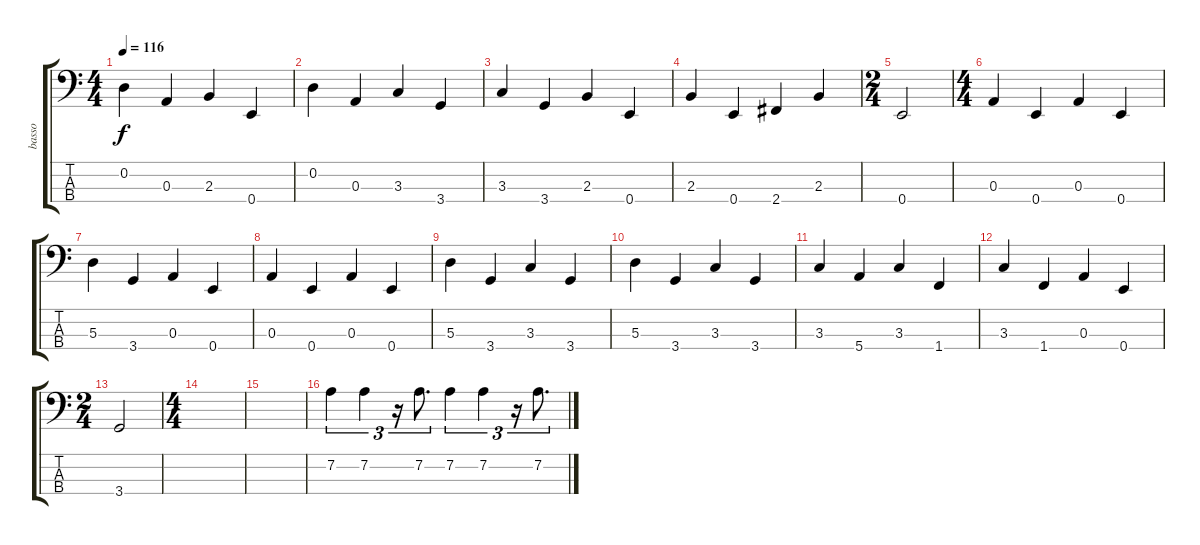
\track ("basso" "basso") {instrument acousticbass}
\staff {score tabs}
\tuning (G2 D2 A1 E1) {hide}
\ts (4 4)
\tempo 116
\clef f4
\ks c
0.2.4{dy f} 0.3.4 2.3.4 0.4.4 |
0.2.4 0.3.4 3.3.4 3.4.4 |
3.3.4 3.4.4 2.3.4 0.4.4 |
2.3.4 0.4.4 2.4.4 2.3.4 |
\ts (2 4)
0.4.2 |
\ts (4 4)
0.3.4 0.4.4 0.3.4 0.4.4 |
5.3.4 3.4.4 0.3.4 0.4.4 |
0.3.4 0.4.4 0.3.4 0.4.4 |
5.3.4 3.4.4 3.3.4 3.4.4 |
5.3.4 3.4.4 3.3.4 3.4.4 |
3.3.4 5.4.4 3.3.4 1.4.4 |
3.3.4 1.4.4 0.3.4 0.4.4 |
\ts (2 4)
3.4.2 |
\ts (4 4)
|
|
7.2.4{tu (3 2)} 7.2.4{tu (3 2)} r.16{tu (3 2)} 7.2.8{d tu (3 2)} 7.2.4{tu (3 2)} 7.2.4{tu (3 2)} r.16{tu (3 2)} 7.2.8{d tu (3 2)}
